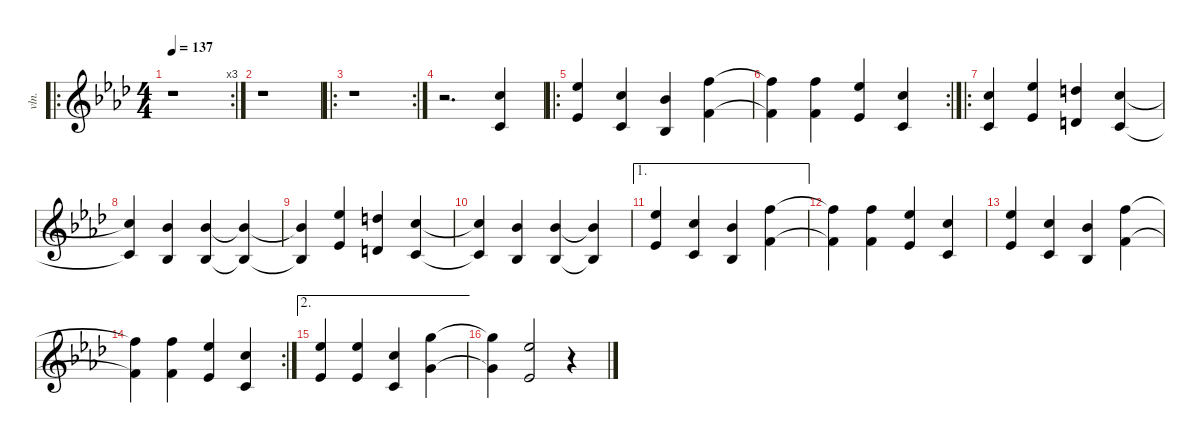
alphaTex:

\defaultSystemsLayout 4
\hideDynamics
\bracketExtendMode nobrackets
\otherSystemsTrackNameOrientation horizontal
\track ("Synth" "vln.") {defaultSystemsLayout 8 instrument stringensemble1}
\staff {score}
\tuning (E4 B3 G3 D3 A2 E2)
\ro
\rc 3
\ts (4 4)
\tempo 137
\clef g2
\ks ab
r.1{dy f beam Down} |
r.1{beam Down} |
\ro
\rc 2
r.1{beam Down} |
r.2{d beam Down} (8.1{acc forcenatural} 5.3{acc forcenatural}).4{beam Up} |
\ro
(11.1{acc b} 8.3{acc b}).4{beam Up} (8.1{acc forcenatural} 5.3{acc forcenatural}).4{beam Up} (11.2{acc b} 8.4{acc b}).4{beam Up} (13.1{acc forcenatural} 10.3{acc forcenatural}).4{beam Down} |
\rc 2
(13.1{t acc forcenatural} 10.3{t acc forcenatural}).4{beam Down} (13.1{acc forcenatural} 10.3{acc forcenatural}).4{beam Down} (11.1{acc b} 8.3{acc b}).4{beam Up} (8.1{acc forcenatural} 5.3{acc forcenatural}).4{beam Up} |
\ro
(8.1{acc forcenatural} 5.3{acc forcenatural}).4{beam Up} (11.1{acc b} 8.3{acc b}).4{beam Up} (10.1{acc forcenatural} 7.3{acc forcenatural}).4{beam Up} (8.1{acc forcenatural} 5.3{acc forcenatural}).4{beam Up} |
(8.1{t acc forcenatural} 5.3{t acc forcenatural}).4{beam Up} (6.1{acc b} 3.3{acc b}).4{beam Up} (6.1{acc b} 3.3{acc b}).4{beam Up} (6.1{t acc b} 3.3{t acc b}).4{beam Up} |
(6.1{t acc b} 3.3{t acc b}).4{beam Up} (11.1{acc b} 8.3{acc b}).4{beam Up} (10.1{acc forcenatural} 7.3{acc forcenatural}).4{beam Up} (8.1{acc forcenatural} 5.3{acc forcenatural}).4{beam Up} |
(8.1{t acc forcenatural} 5.3{t acc forcenatural}).4{beam Up} (6.1{acc b} 3.3{acc b}).4{beam Up} (6.1{acc b} 3.3{acc b}).4{beam Up} (6.1{t acc b} 3.3{t acc b}).4{beam Up} |
\ae 1
(11.1{acc b} 8.3{acc b}).4{beam Up} (8.1{acc forcenatural} 5.3{acc forcenatural}).4{beam Up} (11.2{acc b} 8.4{acc b}).4{beam Up} (13.1{acc forcenatural} 10.3{acc forcenatural}).4{beam Down} |
(13.1{t acc forcenatural} 10.3{t acc forcenatural}).4{beam Down} (13.1{acc forcenatural} 10.3{acc forcenatural}).4{beam Down} (11.1{acc b} 8.3{acc b}).4{beam Up} (8.1{acc forcenatural} 5.3{acc forcenatural}).4{beam Up} |
(11.1{acc b} 8.3{acc b}).4{beam Up} (8.1{acc forcenatural} 5.3{acc forcenatural}).4{beam Up} (11.2{acc b} 8.4{acc b}).4{beam Up} (13.1{acc forcenatural} 10.3{acc forcenatural}).4{beam Down} |
\rc 2
(13.1{t acc forcenatural} 10.3{t acc forcenatural}).4{beam Down} (13.1{acc forcenatural} 10.3{acc forcenatural}).4{beam Down} (11.1{acc b} 8.3{acc b}).4{beam Up} (8.1{acc forcenatural} 5.3{acc forcenatural}).4{beam Up} |
\ae 2
(11.1{acc b} 8.3{acc b}).4{beam Up} (11.1{acc b} 8.3{acc b}).4{beam Up} (8.1{acc forcenatural} 5.3{acc forcenatural}).4{beam Up} (15.1{acc forcenatural} 12.3{acc forcenatural}).4{beam Down} |
(15.1{t acc forcenatural} 12.3{t acc forcenatural}).4{beam Down} (11.1{acc b} 8.3{acc b}).2{beam Up} r.4{beam Up}
